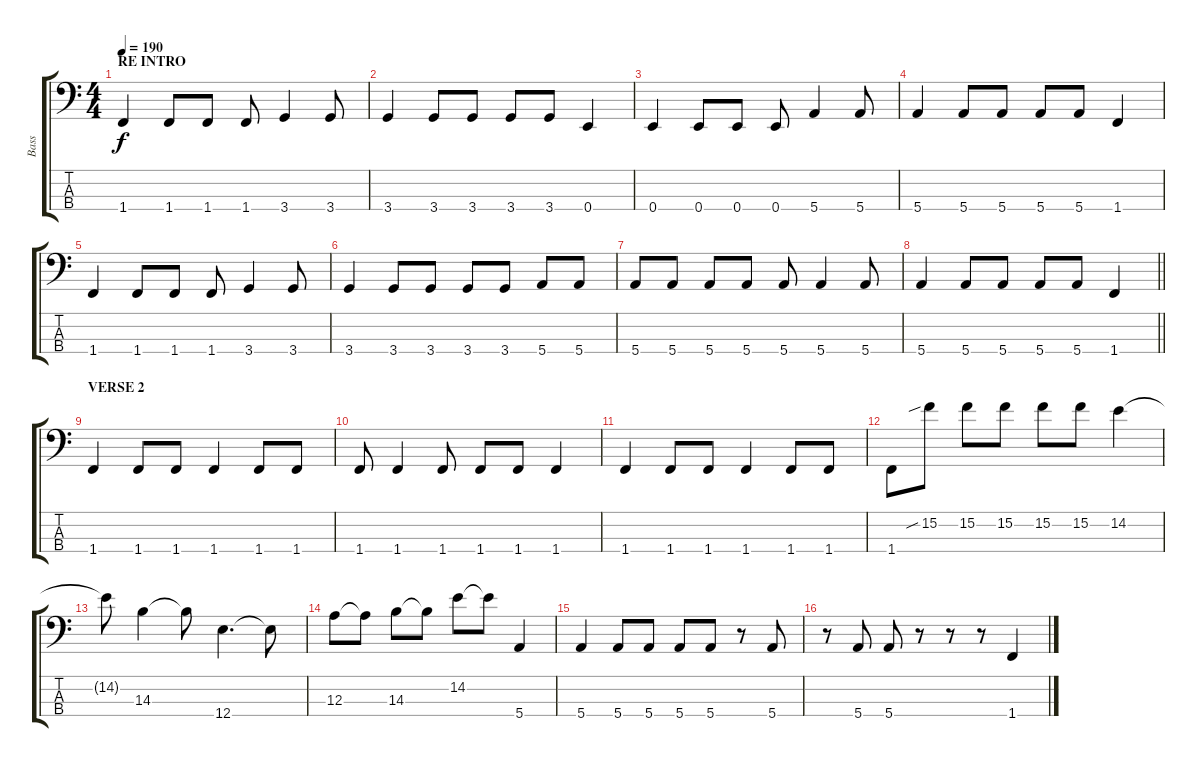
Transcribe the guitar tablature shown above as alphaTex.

\track ("Bass" "Bass") {instrument electricbassfinger}
\staff {score tabs}
\tuning (G2 D2 A1 E1) {hide}
\ts (4 4)
\section ("" "RE INTRO")
\tempo 190
\clef f4
\ks c
1.4.4{dy f} 1.4.8 1.4.8 1.4.8 3.4.4 3.4.8 |
3.4.4 3.4.8 3.4.8 3.4.8 3.4.8 0.4.4 |
0.4.4 0.4.8 0.4.8 0.4.8 5.4.4 5.4.8 |
5.4.4 5.4.8 5.4.8 5.4.8 5.4.8 1.4.4 |
1.4.4 1.4.8 1.4.8 1.4.8 3.4.4 3.4.8 |
3.4.4 3.4.8 3.4.8 3.4.8 3.4.8 5.4.8 5.4.8 |
5.4.8 5.4.8 5.4.8 5.4.8 5.4.8 5.4.4 5.4.8 |
\barLineRight lightlight
5.4.4 5.4.8 5.4.8 5.4.8 5.4.8 1.4.4 |
\section ("" "VERSE 2")
1.4.4 1.4.8 1.4.8 1.4.4 1.4.8 1.4.8 |
1.4.8 1.4.4 1.4.8 1.4.8 1.4.8 1.4.4 |
1.4.4 1.4.8 1.4.8 1.4.4 1.4.8 1.4.8 |
1.4.8 15.2{sib}.8 15.2.8 15.2.8 15.2.8 15.2.8 14.2.4 |
14.2{t}.8 14.3.4 14.3{t}.8 12.4.4{d} 12.4{t}.8 |
12.3.8 12.3{t}.8 14.3.8 14.3{t}.8 14.2.8 14.2{t}.8 5.4.4 |
5.4.4 5.4.8 5.4.8 5.4.8 5.4.8 r.8 5.4.8 |
r.8 5.4.8 5.4.8 r.8 r.8 r.8 1.4.4
